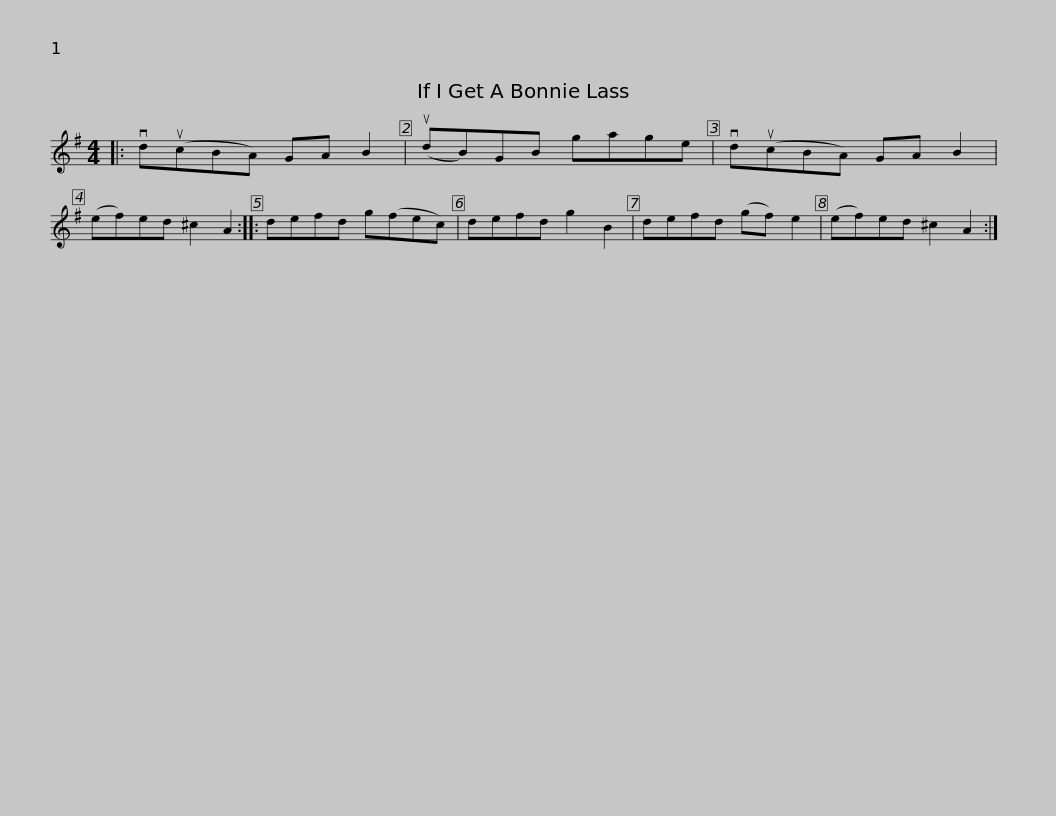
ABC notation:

X:1
L:1/8
M:4/4
I:linebreak $
K:G
V:1 treble
V:1
|: vd(ucBA) GA B2 | (udB)GB gage | vd(ucBA) GA B2 | (ef)ed ^c2 A2 :: defd g(fec) |$ %5
 defd g2 B2 | defd (gf) e2 | (ef)ed ^c2 A2 :| %8
